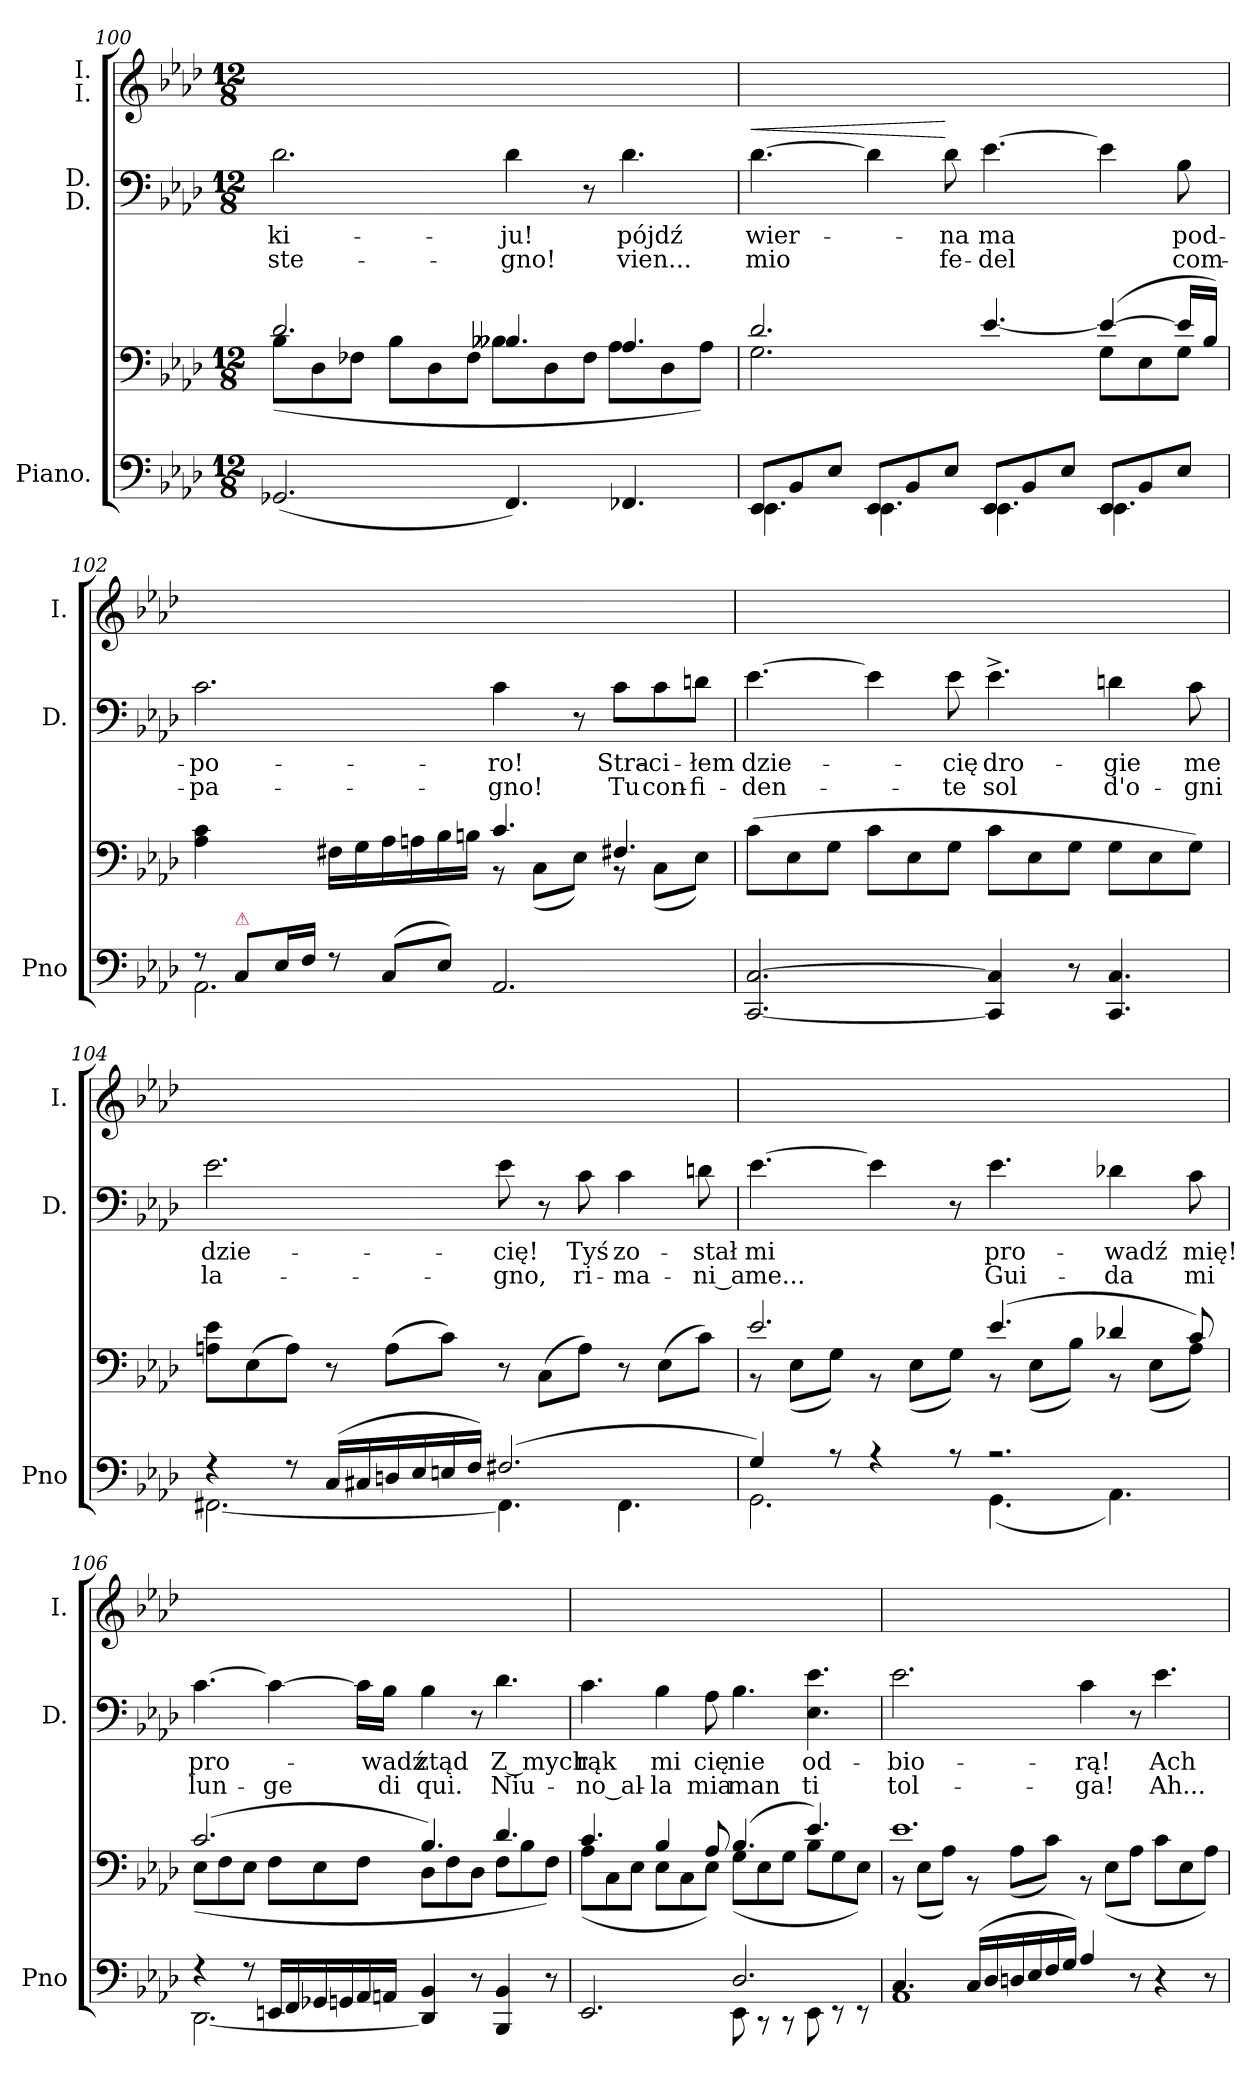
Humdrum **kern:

**kern	**kern	**kern	**text	**text	**dynam	**kern
*part3	*part3	*part2	*part2	*part2	*part2	*part1
*staff4	*staff3	*staff2	*staff2	*staff2	*staff2	*staff1
*I"Piano.	*	*I"D.\nD.	*	*	*	*I"I.\nI.
*I'Pno	*	*I'D.	*	*	*	*I'I.
*clefF4	*clefF4	*clefF4	*	*	*	*clefG2
*	*	*	*	*	*	*ITrd8c12
*k[b-e-a-d-]	*k[b-e-a-d-]	*k[b-e-a-d-]	*	*	*	*k[b-e-a-d-]
*M12/8	*M12/8	*M12/8	*	*	*	*M12/8
=100	=100	=100	=100	=100	=100	=100
*	*^	*	*	*	*	*
(2.GG-X/	2.d-/	(8B-\L	2.d-\	ki-	-ste-	.	1.ryy
.	.	8D-\	.	.	.	.	.
.	.	8F-X\J	.	.	.	.	.
.	.	8B-\L	.	.	.	.	.
.	.	8D-\	.	.	.	.	.
.	.	8F-\J	.	.	.	.	.
4.FF/)	4.B--X/	8B--X\L	4d-\	-ju!	-gno!	.	.
.	.	8D-\	.	.	.	.	.
.	.	8F-\J	8r	.	.	.	.
4.FF-X/	4.A-/	8A-\L	4.d-\	pójdź	vien...	.	.
.	.	8D-\	.	.	.	.	.
.	.	8A-\J)	.	.	.	.	.
=101	=101	=101	=101	=101	=101	=101	=101
*^	*	*	*	*	*	*	*
!	!	!	!	!	!	!	!LO:HP:a	!
8EE-/L	4.EE-\	2.d-/	2.G\	[4.d-\	wier-	mio	<	1.ryy
8BB-/	.	.	.	.	.	.	.	.
8E-/J	.	.	.	.	.	.	.	.
8EE-/L	4.EE-\	.	.	4d-\]	.	.	.	.
8BB-/	.	.	.	.	.	.	.	.
8E-/J	.	.	.	8d-\	-na	fe-	[	.
8EE-/L	4.EE-\	[4.e-/	4.ryy	[4.e-\	ma	-del	.	.
8BB-/	.	.	.	.	.	.	.	.
8E-/J	.	.	.	.	.	.	.	.
8EE-/L	4.EE-\	(4e-/_	8G\L	4e-\]	.	.	.	.
8BB-/	.	.	8E-\	.	.	.	.	.
8E-/J	.	16e-/LL]	8G\J	8B-\	pod-	com-	.	.
.	.	16B-/JJ)	.	.	.	.	.	.
=102	=102	=102	=102	=102	=102	=102	=102	=102
8r	2.AA-\	4A-\ 4c\	2.ryy	2.c\	-po-	pa-	.	1.ryy
!LO:TX:a:color=crimson:t=⚠	!	!	!	!	!	!	!	!
8C/L	.	.	.	.	.	.	.	.
16E-/L	.	8ryy	.	.	.	.	.	.
16F\JJ	.	.	.	.	.	.	.	.
8r	.	16F#X\LL	.	.	.	.	.	.
.	.	16G\	.	.	.	.	.	.
(8C/L	.	16A-\	.	.	.	.	.	.
.	.	16An\	.	.	.	.	.	.
8E-/J)	.	16B-\	.	.	.	.	.	.
.	.	16Bn\JJ	.	.	.	.	.	.
2.AA-/	2.ryy	4.c/	8r	4c\	-ro!	-gno!	.	.
.	.	.	(8C\L	.	.	.	.	.
.	.	.	8E-\J)	8r	.	.	.	.
.	.	4.F#X/	8r	8c\L	Stra-	Tu	.	.
.	.	.	(8C\L	8c\	-ci-	con-	.	.
.	.	.	8E-\J)	8dn\J	-łem	-fi-	.	.
*v	*v	*	*	*	*	*	*	*
*	*v	*v	*	*	*	*	*
=103	=103	=103	=103	=103	=103	=103
[2.CC/ [2.C/	(8c\L	[4.e-\	dzie-	-den-	.	1.ryy
.	8E-\	.	.	.	.	.
.	8G\J	.	.	.	.	.
.	8c\L	4e-\]	.	.	.	.
.	8E-\	.	.	.	.	.
.	8G\J	8e-\	-cię	-te	.	.
4CC]/ 4C]/	8c\L	4.e-^\	dro-	sol	.	.
.	8E-\	.	.	.	.	.
8r	8G\J	.	.	.	.	.
4.CC/ 4.C/	8G\L	4dn\	-gie	d'o-	.	.
.	8E-\	.	.	.	.	.
.	8G\J)	8c\	me	-gni	.	.
=104	=104	=104	=104	=104	=104	=104
*^	*	*	*	*	*	*
4r	[2.FF#X\	8An\ 8e-\L	2.e-\	dzie-	la-	.	1.ryy
.	.	(8E-\	.	.	.	.	.
8r	.	8A\J)	.	.	.	.	.
(16C/LL	.	8r	.	.	.	.	.
16C#X/	.	.	.	.	.	.	.
16Dn/	.	(8A\L	.	.	.	.	.
16E-/	.	.	.	.	.	.	.
16En/	.	8c\J)	.	.	.	.	.
16F/JJ)	.	.	.	.	.	.	.
(2.F#X/	4.FF#\]	8r	8e-\	-cię!	-gno,	.	.
.	.	(8C\L	8r	.	.	.	.
.	.	8A\J)	8c\	Tyś	ri-	.	.
.	4.FF#\	8r	4c\	zo-	-ma-	.	.
.	.	(8E-\L	.	.	.	.	.
.	.	8c\J)	8dn\	-stał	-ni_a	.	.
=105	=105	=105	=105	=105	=105	=105	=105
*	*	*^	*	*	*	*	*
4G/)	2.GG\	2.e-/	8r	[4.e-\	mi	me...	.	1.ryy
.	.	.	(8E-\L	.	.	.	.	.
8r	.	.	8G\J)	.	.	.	.	.
4r	.	.	8r	4e-\]	.	.	.	.
.	.	.	(8E-\L	.	.	.	.	.
8r	.	.	8G\J)	8r	.	.	.	.
2.r	(4.GG\	(4.e-/	8r	4.e-\	pro-	Gui-	.	.
.	.	.	(8E-\L	.	.	.	.	.
.	.	.	8B-\J)	.	.	.	.	.
.	4.AA-\)	4d-X/	8r	4d-X\	-wadź	-da	.	.
.	.	.	(8E-\L	.	.	.	.	.
.	.	8c/)	8A-\J)	8c\	mię!	mi	.	.
=106	=106	=106	=106	=106	=106	=106	=106	=106
4r	[2.DD-\	(2.c/	(8E-\L	[4.c\	pro-	lun-	.	1.ryy
.	.	.	8F\	.	.	.	.	.
8r	.	.	8E-\J	.	.	.	.	.
16EEn/LL	.	.	8F\L	4c\_	.	-ge	.	.
16FF/	.	.	.	.	.	.	.	.
16GG-X/	.	.	8E-\	.	.	.	.	.
16GGn/	.	.	.	.	.	.	.	.
16AA-/	.	.	8F\J	16c\LL]	.	.	.	.
16AAn/JJ	.	.	.	16B-\JJ	-wadź	di	.	.
4DD-]/ 4BB-/	2.ryy	4.B-/)	8D-\L	4B-\	ztąd	qui.	.	.
.	.	.	8F\	.	.	.	.	.
8r	.	.	8D-\J	8r	.	.	.	.
4BBB-/ 4BB-/	.	4.d-/	8F\L	4.d-\	Z_mych	Niu-	.	.
.	.	.	8B-\	.	.	.	.	.
8r	.	.	8F\J)	.	.	.	.	.
=107	=107	=107	=107	=107	=107	=107	=107	=107
2.EE-/	2.ryy	4.c/	(8A-\L	4.c\	rąk	-no_al-	.	1.ryy
.	.	.	8C\	.	.	.	.	.
.	.	.	8E-\J	.	.	.	.	.
.	.	4B-/	8E-\L	4B-\	mi	-la	.	.
.	.	.	8C\	.	.	.	.	.
.	.	8A-/	8E-\J)	8A-\	cię	mia	.	.
2.D-/	8EE-\	(4.B-/	(8G\L	4.B-\	nie	man	.	.
.	8r	.	8E-\	.	.	.	.	.
.	8r	.	8G\J	.	.	.	.	.
.	8EE-\	4.e-/)	8B-\L	4.E-\ 4.e-\	od-	ti	.	.
.	8r	.	8G\	.	.	.	.	.
.	8r	.	8E-\J)	.	.	.	.	.
=108	=108	=108	=108	=108	=108	=108	=108	=108
4.C/	1AA-	1.e-	8r	2.e-\	-bio-	tol-	.	1.ryy
.	.	.	(8E-\L	.	.	.	.	.
.	.	.	8A-\J)	.	.	.	.	.
(16C/LL	.	.	8r	.	.	.	.	.
16D-/	.	.	.	.	.	.	.	.
16Dn/	.	.	(8A-\L	.	.	.	.	.
16E-/	.	.	.	.	.	.	.	.
16F/	.	.	8c\J)	.	.	.	.	.
16G/JJ)	.	.	.	.	.	.	.	.
4A-/	.	.	8r	4c\	-rą!	-ga!	.	.
.	.	.	(8E-\L	.	.	.	.	.
8r	2ryy	.	8A-\J	8r	.	.	.	.
4r	.	.	8c\L	4.e-\	Ach	Ah...	.	.
.	.	.	8E-\	.	.	.	.	.
8r	.	.	8A-\J)	.	.	.	.	.
*v	*v	*	*	*	*	*	*	*
*	*v	*v	*	*	*	*	*
=	=	=	=	=	=	=
*-	*-	*-	*-	*-	*-	*-
